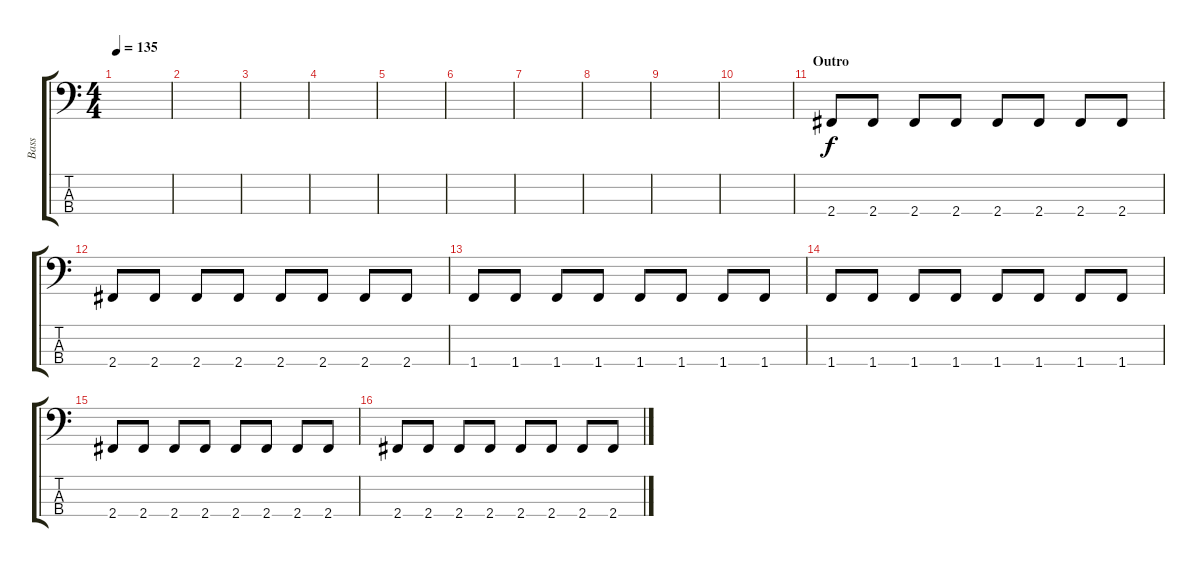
\track ("Bass" "Bass") {instrument electricbassfinger}
\staff {score tabs}
\tuning (G2 D2 A1 E1) {hide}
\ts (4 4)
\tempo 135
\clef f4
\ks c
|
|
|
|
|
|
|
|
|
|
\section ("" "Outro")
2.4.8 2.4.8 2.4.8 2.4.8 2.4.8 2.4.8 2.4.8 2.4.8 |
2.4.8 2.4.8 2.4.8 2.4.8 2.4.8 2.4.8 2.4.8 2.4.8 |
1.4.8 1.4.8 1.4.8 1.4.8 1.4.8 1.4.8 1.4.8 1.4.8 |
1.4.8 1.4.8 1.4.8 1.4.8 1.4.8 1.4.8 1.4.8 1.4.8 |
2.4.8 2.4.8 2.4.8 2.4.8 2.4.8 2.4.8 2.4.8 2.4.8 |
2.4.8 2.4.8 2.4.8 2.4.8 2.4.8 2.4.8 2.4.8 2.4.8
